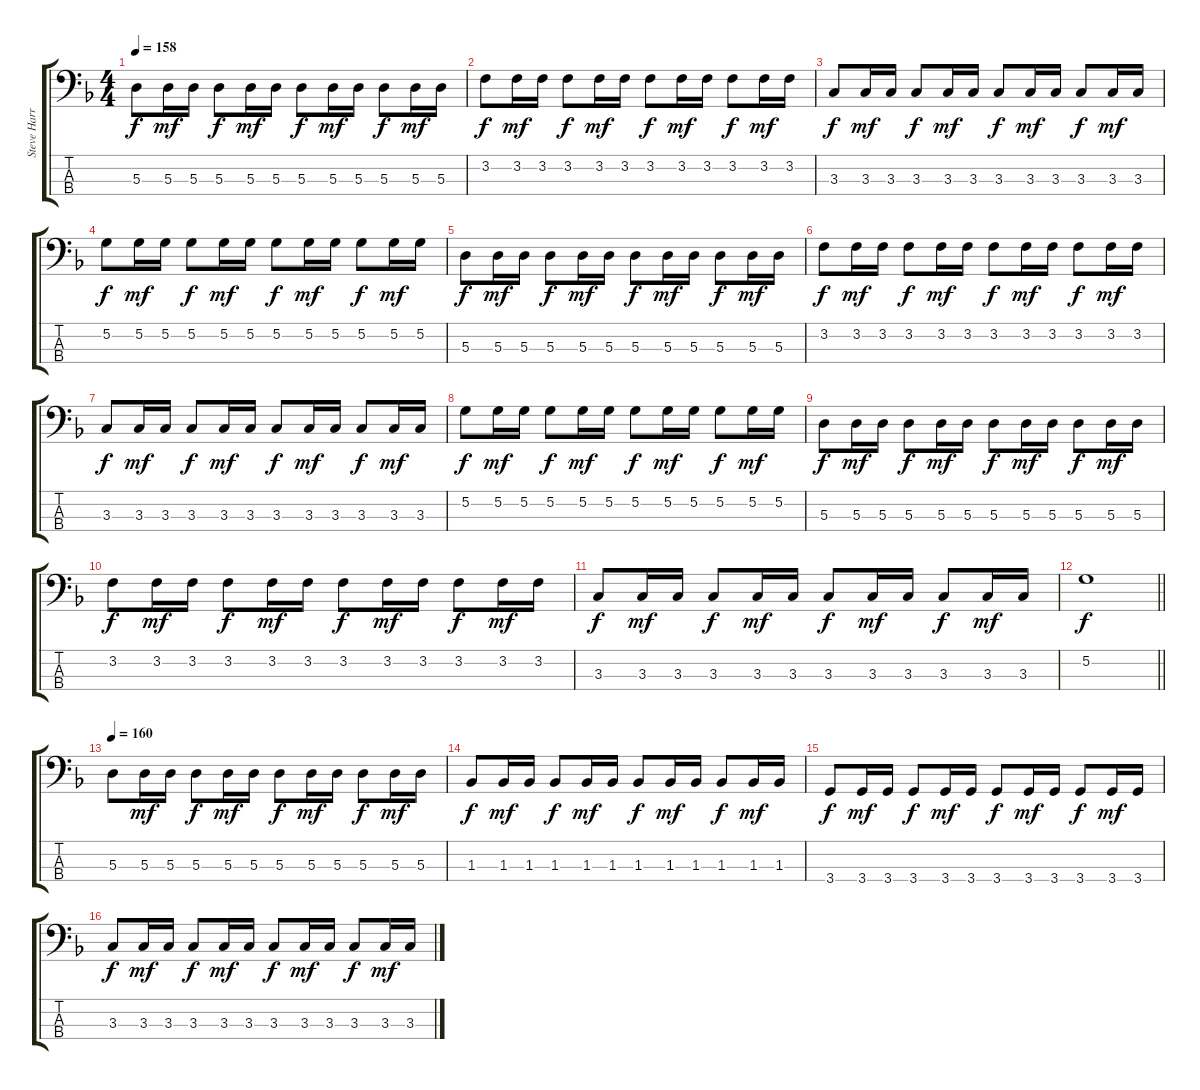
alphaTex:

\track ("Steve Harris" "Steve Harr") {instrument electricbassfinger}
\staff {score tabs}
\tuning (G2 D2 A1 E1) {hide}
\ts (4 4)
\tempo 158
\clef f4
\ks f
5.3.8{dy f} 5.3.16{dy mf} 5.3.16 5.3.8{dy f} 5.3.16{dy mf} 5.3.16 5.3.8{dy f} 5.3.16{dy mf} 5.3.16 5.3.8{dy f} 5.3.16{dy mf} 5.3.16 |
3.2.8{dy f} 3.2.16{dy mf} 3.2.16 3.2.8{dy f} 3.2.16{dy mf} 3.2.16 3.2.8{dy f} 3.2.16{dy mf} 3.2.16 3.2.8{dy f} 3.2.16{dy mf} 3.2.16 |
3.3.8{dy f} 3.3.16{dy mf} 3.3.16 3.3.8{dy f} 3.3.16{dy mf} 3.3.16 3.3.8{dy f} 3.3.16{dy mf} 3.3.16 3.3.8{dy f} 3.3.16{dy mf} 3.3.16 |
5.2.8{dy f} 5.2.16{dy mf} 5.2.16 5.2.8{dy f} 5.2.16{dy mf} 5.2.16 5.2.8{dy f} 5.2.16{dy mf} 5.2.16 5.2.8{dy f} 5.2.16{dy mf} 5.2.16 |
5.3.8{dy f} 5.3.16{dy mf} 5.3.16 5.3.8{dy f} 5.3.16{dy mf} 5.3.16 5.3.8{dy f} 5.3.16{dy mf} 5.3.16 5.3.8{dy f} 5.3.16{dy mf} 5.3.16 |
3.2.8{dy f} 3.2.16{dy mf} 3.2.16 3.2.8{dy f} 3.2.16{dy mf} 3.2.16 3.2.8{dy f} 3.2.16{dy mf} 3.2.16 3.2.8{dy f} 3.2.16{dy mf} 3.2.16 |
3.3.8{dy f} 3.3.16{dy mf} 3.3.16 3.3.8{dy f} 3.3.16{dy mf} 3.3.16 3.3.8{dy f} 3.3.16{dy mf} 3.3.16 3.3.8{dy f} 3.3.16{dy mf} 3.3.16 |
5.2.8{dy f} 5.2.16{dy mf} 5.2.16 5.2.8{dy f} 5.2.16{dy mf} 5.2.16 5.2.8{dy f} 5.2.16{dy mf} 5.2.16 5.2.8{dy f} 5.2.16{dy mf} 5.2.16 |
5.3.8{dy f} 5.3.16{dy mf} 5.3.16 5.3.8{dy f} 5.3.16{dy mf} 5.3.16 5.3.8{dy f} 5.3.16{dy mf} 5.3.16 5.3.8{dy f} 5.3.16{dy mf} 5.3.16 |
3.2.8{dy f} 3.2.16{dy mf} 3.2.16 3.2.8{dy f} 3.2.16{dy mf} 3.2.16 3.2.8{dy f} 3.2.16{dy mf} 3.2.16 3.2.8{dy f} 3.2.16{dy mf} 3.2.16 |
3.3.8{dy f} 3.3.16{dy mf} 3.3.16 3.3.8{dy f} 3.3.16{dy mf} 3.3.16 3.3.8{dy f} 3.3.16{dy mf} 3.3.16 3.3.8{dy f} 3.3.16{dy mf} 3.3.16 |
\barLineRight lightlight
5.2.1{dy f} |
\tempo 160
5.3.8 5.3.16{dy mf} 5.3.16 5.3.8{dy f} 5.3.16{dy mf} 5.3.16 5.3.8{dy f} 5.3.16{dy mf} 5.3.16 5.3.8{dy f} 5.3.16{dy mf} 5.3.16 |
1.3.8{dy f} 1.3.16{dy mf} 1.3.16 1.3.8{dy f} 1.3.16{dy mf} 1.3.16 1.3.8{dy f} 1.3.16{dy mf} 1.3.16 1.3.8{dy f} 1.3.16{dy mf} 1.3.16 |
3.4.8{dy f} 3.4.16{dy mf} 3.4.16 3.4.8{dy f} 3.4.16{dy mf} 3.4.16 3.4.8{dy f} 3.4.16{dy mf} 3.4.16 3.4.8{dy f} 3.4.16{dy mf} 3.4.16 |
3.3.8{dy f} 3.3.16{dy mf} 3.3.16 3.3.8{dy f} 3.3.16{dy mf} 3.3.16 3.3.8{dy f} 3.3.16{dy mf} 3.3.16 3.3.8{dy f} 3.3.16{dy mf} 3.3.16
